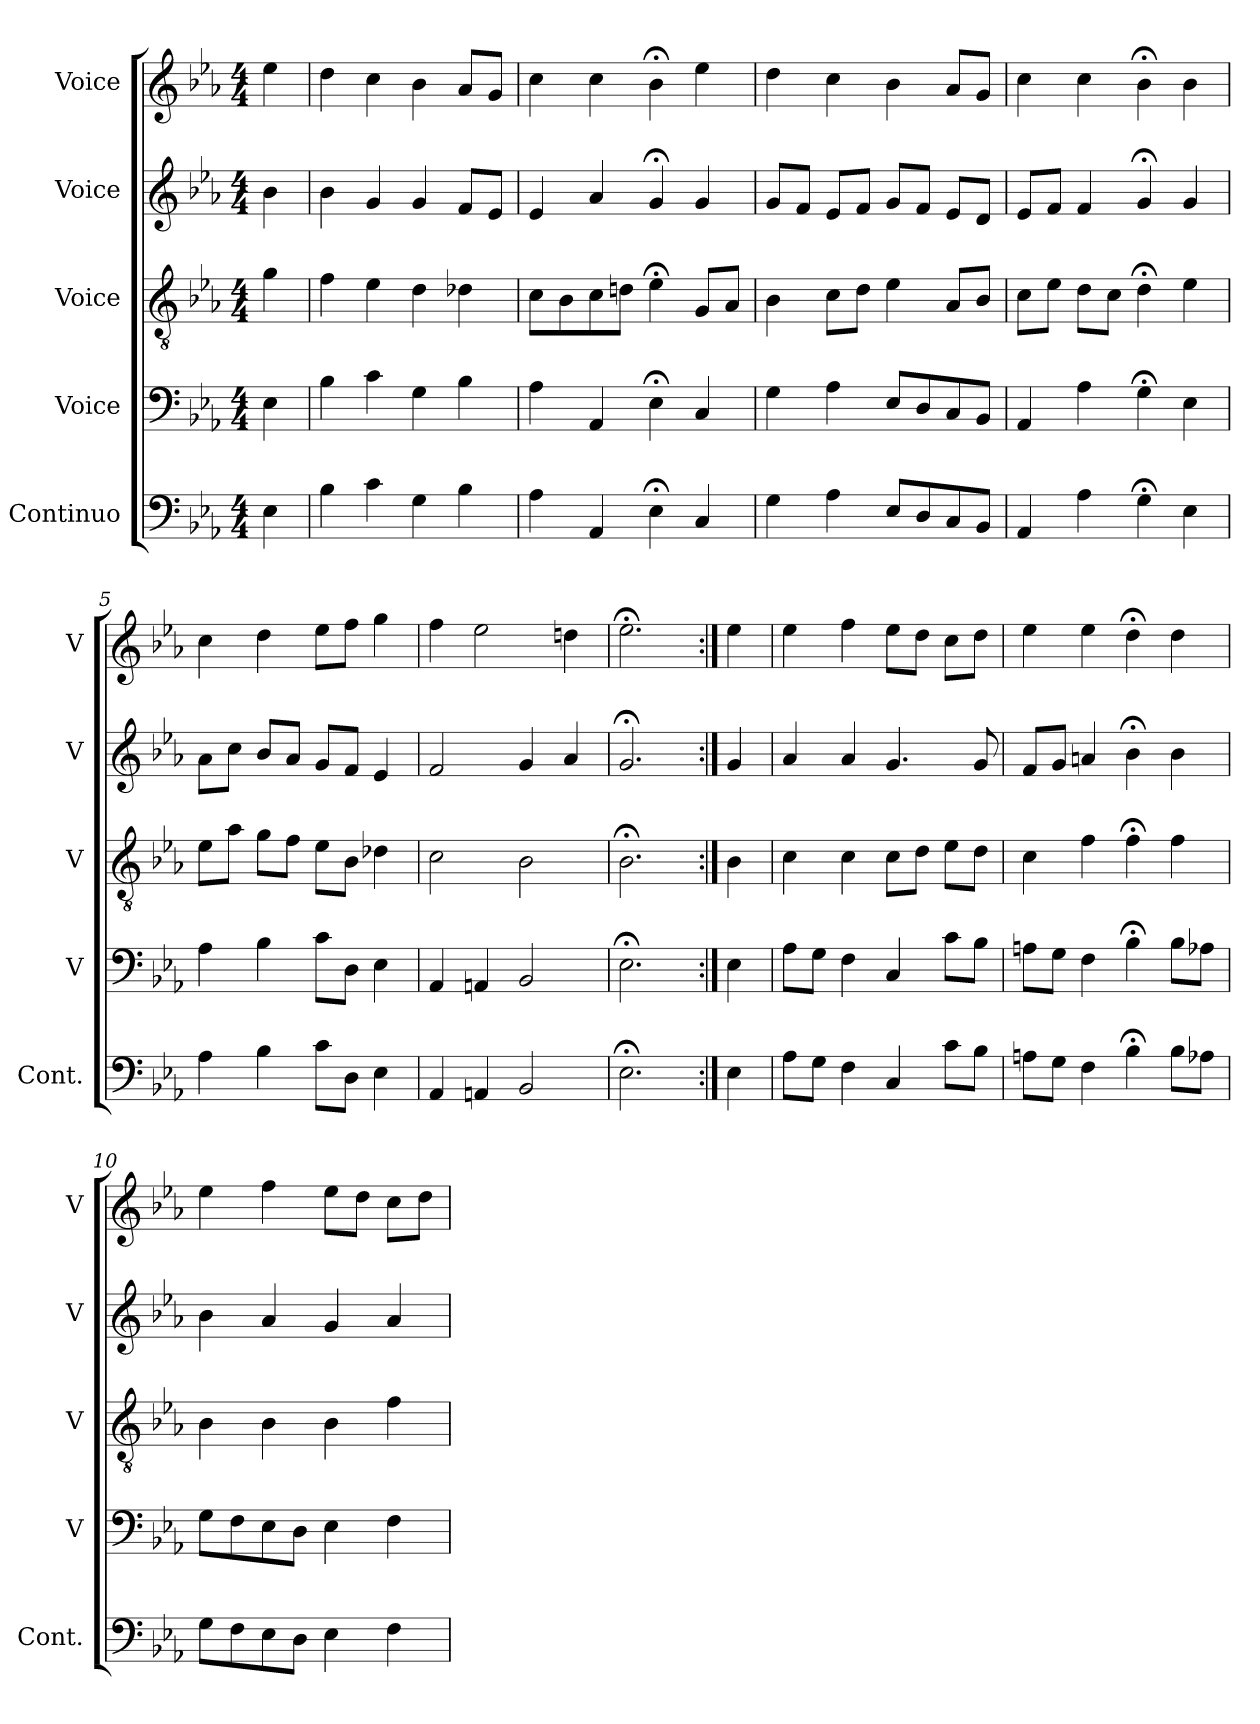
**kern	**kern	**kern	**kern	**kern
*part5	*part4	*part3	*part2	*part1
*staff5	*staff4	*staff3	*staff2	*staff1
*I"Continuo	*I"Voice	*I"Voice	*I"Voice	*I"Voice
*I'Cont.	*I'V	*I'V	*I'V	*I'V
*clefF4	*clefF4	*clefGv2	*clefG2	*clefG2
*ITrd7c12	*	*	*	*
*k[b-e-a-]	*k[b-e-a-]	*k[b-e-a-]	*k[b-e-a-]	*k[b-e-a-]
*M4/4	*M4/4	*M4/4	*M4/4	*M4/4
=	=	=	=	=
4EE-\	4E-\	4g\	4b-\	4ee-\
=1	=1	=1	=1	=1
4BB-\	4B-\	4f\	4b-\	4dd\
4C\	4c\	4e-\	4g/	4cc\
4GG\	4G\	4d\	4g/	4b-\
4BB-\	4B-\	4d-X\	8f/L	8a-/L
.	.	.	8e-/J	8g/J
=2	=2	=2	=2	=2
4AA-\	4A-\	8c\L	4e-/	4cc\
.	.	8B-\	.	.
4AAA-/	4AA-/	8c\	4a-/	4cc\
.	.	8dn\J	.	.
4EE-;<\	4E-;<\	4e-;<\	4g;</	4b-;<\
4CC/	4C/	8G/L	4g/	4ee-\
.	.	8A-/J	.	.
=3	=3	=3	=3	=3
4GG\	4G\	4B-\	8g/L	4dd\
.	.	.	8f/J	.
4AA-\	4A-\	8c\L	8e-/L	4cc\
.	.	8d\J	8f/J	.
8EE-/L	8E-/L	4e-\	8g/L	4b-\
8DD/	8D/	.	8f/J	.
8CC/	8C/	8A-/L	8e-/L	8a-/L
8BBB-/J	8BB-/J	8B-/J	8d/J	8g/J
=4	=4	=4	=4	=4
4AAA-/	4AA-/	8c\L	8e-/L	4cc\
.	.	8e-\J	8f/J	.
4AA-\	4A-\	8d\L	4f/	4cc\
.	.	8c\J	.	.
4GG;<\	4G;<\	4d;<\	4g;</	4b-;<\
4EE-\	4E-\	4e-\	4g/	4b-\
=5	=5	=5	=5	=5
4AA-\	4A-\	8e-\L	8a-\L	4cc\
.	.	8a-\J	8cc\J	.
4BB-\	4B-\	8g\L	8b-/L	4dd\
.	.	8f\J	8a-/J	.
8C\L	8c\L	8e-\L	8g/L	8ee-\L
8DD\J	8D\J	8B-\J	8f/J	8ff\J
4EE-\	4E-\	4d-X\	4e-/	4gg\
!!LO:LB:g=z
=6	=6	=6	=6	=6
4AAA-/	4AA-/	2c\	2f/	4ff\
4AAAn/	4AAn/	.	.	2ee-\
2BBB-/	2BB-/	2B-\	4g/	.
.	.	.	4a-/	4ddn\
=7	=7	=7	=7	=7
2.EE-;<\	2.E-;<\	2.B-;<\	2.g;</	2.ee-;<\
=7X1:|!	=7X1:|!	=7X1:|!	=7X1:|!	=7X1:|!
4EE-\	4E-\	4B-\	4g/	4ee-\
=8	=8	=8	=8	=8
8AA-\L	8A-\L	4c\	4a-/	4ee-\
8GG\J	8G\J	.	.	.
4FF\	4F\	4c\	4a-/	4ff\
4CC/	4C/	8c\L	4.g/	8ee-\L
.	.	8d\J	.	8dd\J
8C\L	8c\L	8e-\L	.	8cc\L
8BB-\J	8B-\J	8d\J	8g/	8dd\J
=9	=9	=9	=9	=9
8AAn\L	8An\L	4c\	8f/L	4ee-\
8GG\J	8G\J	.	8g/J	.
4FF\	4F\	4f\	4an/	4ee-\
4BB-;<\	4B-;<\	4f;<\	4b-;<\	4dd;<\
8BB-\L	8B-\L	4f\	4b-\	4dd\
8AA-X\J	8A-X\J	.	.	.
=10	=10	=10	=10	=10
8GG\L	8G\L	4B-\	4b-\	4ee-\
8FF\	8F\	.	.	.
8EE-\	8E-\	4B-\	4a-/	4ff\
8DD\J	8D\J	.	.	.
4EE-\	4E-\	4B-\	4g/	8ee-\L
.	.	.	.	8dd\J
4FF\	4F\	4f\	4a-/	8cc\L
.	.	.	.	8dd\J
=	=	=	=	=
*-	*-	*-	*-	*-
